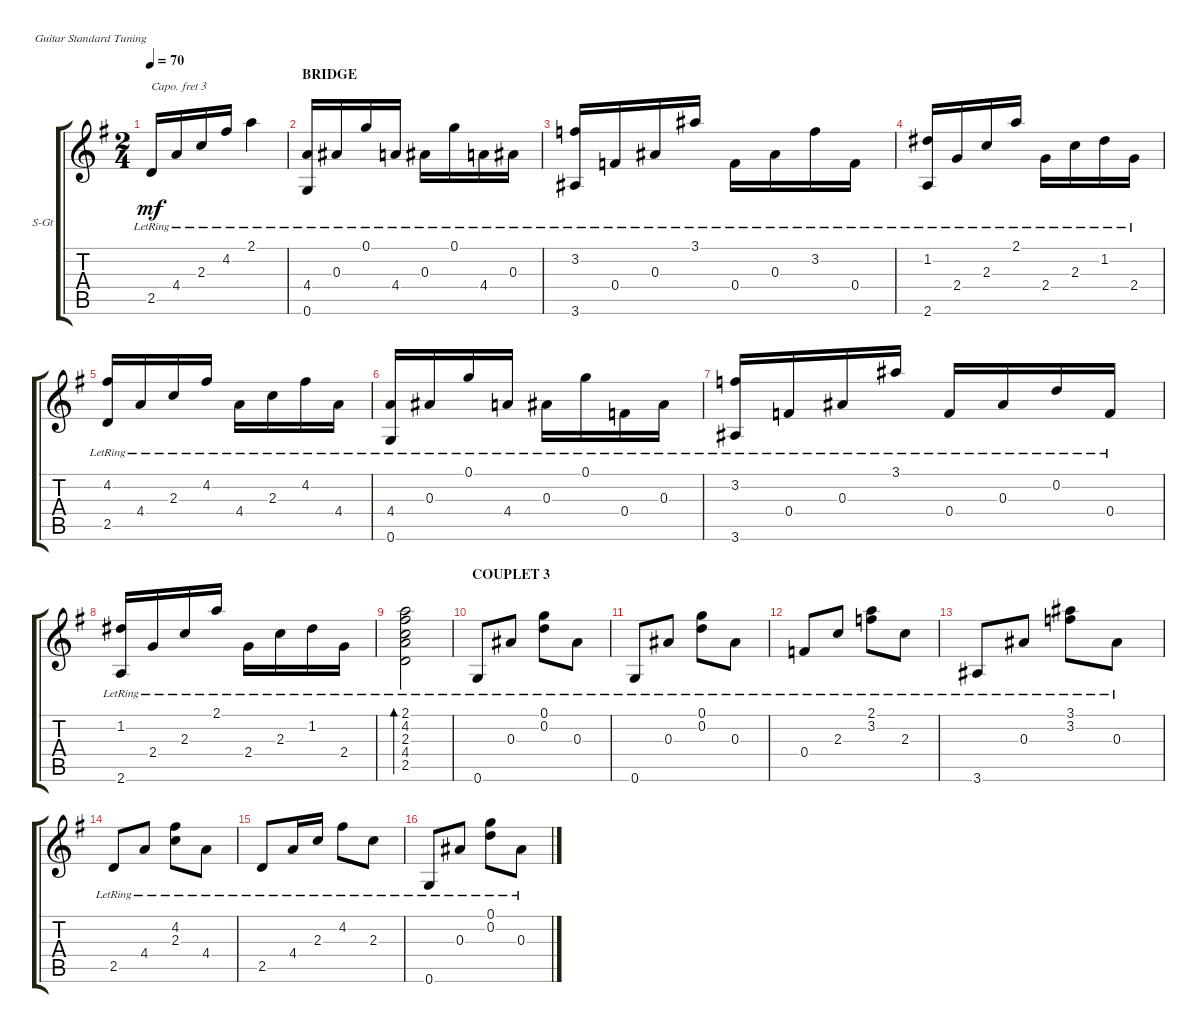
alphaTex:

\defaultSystemsLayout 4
\bracketExtendMode groupsimilarinstruments
\firstSystemTrackNameOrientation horizontal
\otherSystemsTrackNameOrientation horizontal
\track ("Steel Guitar" "S-Gt") {instrument acousticguitarsteel}
\staff {score tabs}
\capo 3
\tuning (E4 B3 G3 D3 A2 E2)
\ts (2 4)
\tempo 70
\clef g2
\ks eminor
2.5{lr}.16{dy mf} 4.4{lr}.16 2.3{lr}.16 4.2{lr}.16 2.1{lr}.4 |
\section ("" "BRIDGE")
(0.6{lr} 4.4{lr}).16 0.3{lr}.16 0.1{lr}.16 4.4{lr}.16 0.3{lr}.16 0.1{lr}.16 4.4{lr}.16 0.3{lr}.16 |
(3.6{lr} 3.2{lr}).16 0.4{lr}.16 0.3{lr}.16 3.1{lr}.16 0.4{lr}.16 0.3{lr}.16 3.2{lr}.16 0.4{lr}.16 |
(2.6{lr} 1.2{lr}).16 2.4{lr}.16 2.3{lr}.16 2.1{lr}.16 2.4{lr}.16 2.3{lr}.16 1.2{lr}.16 2.4{lr}.16 |
(2.5{lr} 4.2{lr}).16 4.4{lr}.16 2.3{lr}.16 4.2{lr}.16 4.4{lr}.16 2.3{lr}.16 4.2{lr}.16 4.4{lr}.16 |
(0.6{lr} 4.4{lr}).16 0.3{lr}.16 0.1{lr}.16 4.4{lr}.16 0.3{lr}.16 0.1{lr}.16 0.4{lr}.16 0.3{lr}.16 |
(3.6{lr} 3.2{lr}).16 0.4{lr}.16 0.3{lr}.16 3.1{lr}.16 0.4{lr}.16 0.3{lr}.16 0.2{lr}.16 0.4{lr}.16 |
(2.6{lr} 1.2{lr}).16 2.4{lr}.16 2.3{lr}.16 2.1{lr}.16 2.4{lr}.16 2.3{lr}.16 1.2{lr}.16 2.4{lr}.16 |
(2.5{lr} 4.2{lr} 4.4 2.3 2.1).2{bd 30} |
\section ("" "COUPLET 3")
0.6{lr}.8 0.3{lr}.8 (0.2{lr} 0.1{lr}).8 0.3{lr}.8 |
0.6{lr}.8 0.3{lr}.8 (0.2{lr} 0.1{lr}).8 0.3{lr}.8 |
0.4{lr}.8 2.3{lr}.8 (3.2{lr} 2.1{lr}).8 2.3{lr}.8 |
3.6{lr}.8 0.3{lr}.8 (3.2{lr} 3.1{lr}).8 0.3{lr}.8 |
2.5{lr}.8 4.4{lr}.8 (2.3{lr} 4.2{lr}).8 4.4{lr}.8 |
2.5{lr}.8 4.4{lr}.16 2.3{lr}.16 4.2{lr}.8 2.3{lr}.8 |
0.6{lr}.8 0.3{lr}.8 (0.2{lr} 0.1{lr}).8 0.3{lr}.8
